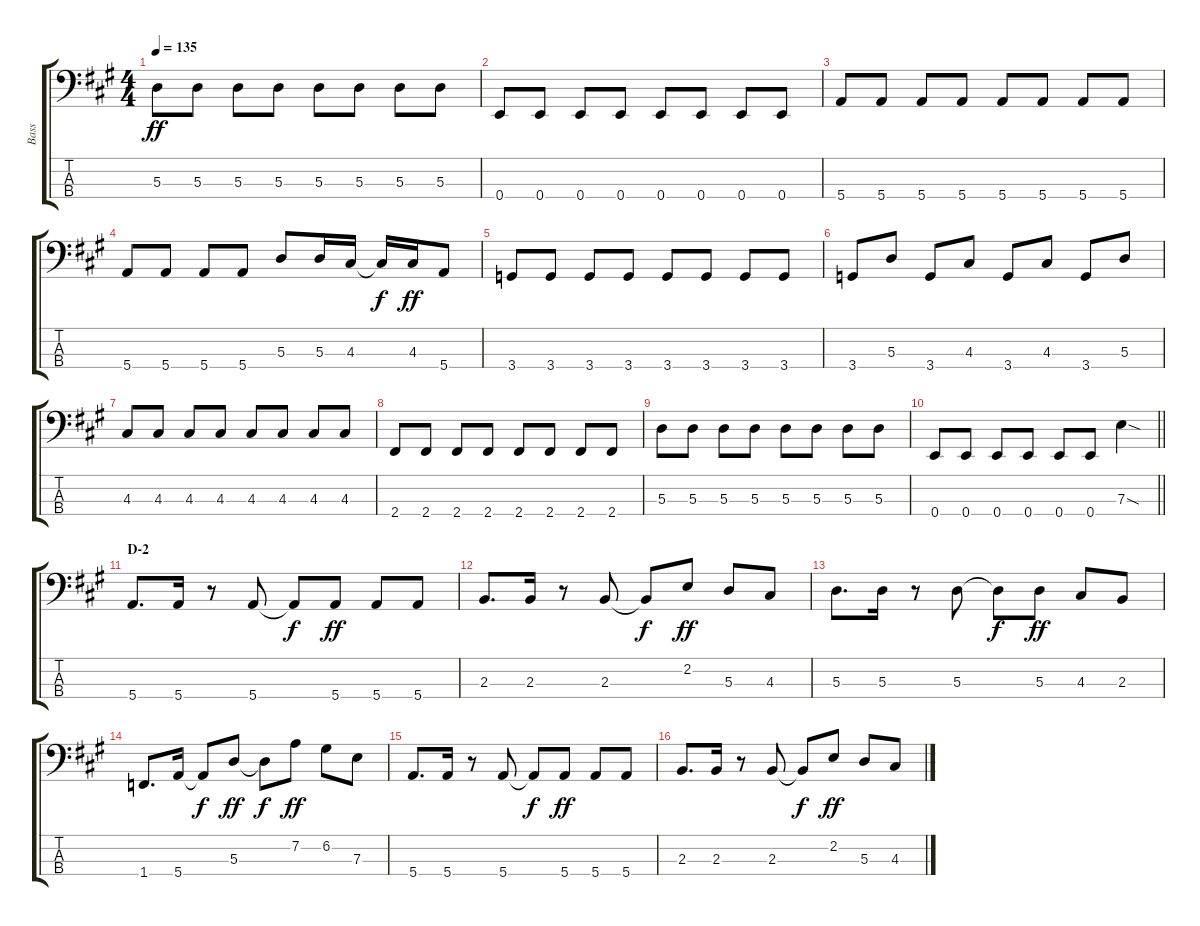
\track ("Bass" "Bass") {instrument electricbasspick}
\staff {score tabs}
\tuning (G2 D2 A1 E1) {hide}
\ts (4 4)
\tempo 135
\clef f4
\ks a
5.3.8{dy ff} 5.3.8 5.3.8 5.3.8 5.3.8 5.3.8 5.3.8 5.3.8 |
0.4.8 0.4.8 0.4.8 0.4.8 0.4.8 0.4.8 0.4.8 0.4.8 |
5.4.8 5.4.8 5.4.8 5.4.8 5.4.8 5.4.8 5.4.8 5.4.8 |
5.4.8 5.4.8 5.4.8 5.4.8 5.3.8 5.3.16 4.3.16 4.3{t}.16{dy f} 4.3.16{dy ff} 5.4.8 |
3.4.8 3.4.8 3.4.8 3.4.8 3.4.8 3.4.8 3.4.8 3.4.8 |
3.4.8 5.3.8 3.4.8 4.3.8 3.4.8 4.3.8 3.4.8 5.3.8 |
4.3.8 4.3.8 4.3.8 4.3.8 4.3.8 4.3.8 4.3.8 4.3.8 |
2.4.8 2.4.8 2.4.8 2.4.8 2.4.8 2.4.8 2.4.8 2.4.8 |
5.3.8 5.3.8 5.3.8 5.3.8 5.3.8 5.3.8 5.3.8 5.3.8 |
\barLineRight lightlight
0.4.8 0.4.8 0.4.8 0.4.8 0.4.8 0.4.8 7.3{sod}.4 |
\section ("" "D-2")
5.4.8{d} 5.4.16 r.8 5.4.8 5.4{t}.8{dy f} 5.4.8{dy ff} 5.4.8 5.4.8 |
2.3.8{d} 2.3.16 r.8 2.3.8 2.3{t}.8{dy f} 2.2.8{dy ff} 5.3.8 4.3.8 |
5.3.8{d} 5.3.16 r.8 5.3.8 5.3{t}.8{dy f} 5.3.8{dy ff} 4.3.8 2.3.8 |
1.4.8{d} 5.4.16 5.4{t}.8{dy f} 5.3.8{dy ff} 5.3{t}.8{dy f} 7.2.8{dy ff} 6.2.8 7.3.8 |
5.4.8{d} 5.4.16 r.8 5.4.8 5.4{t}.8{dy f} 5.4.8{dy ff} 5.4.8 5.4.8 |
2.3.8{d} 2.3.16 r.8 2.3.8 2.3{t}.8{dy f} 2.2.8{dy ff} 5.3.8 4.3.8
